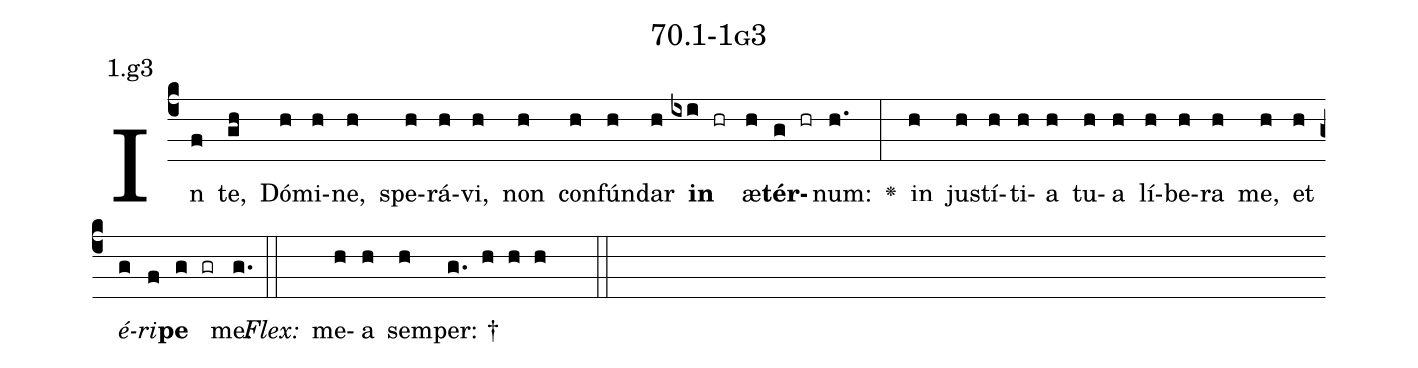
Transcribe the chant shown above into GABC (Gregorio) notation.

name: 70.1-1g3;
annotation: 1.g3;
%%
(c4)In(f) te,(gh) Dó(h)mi(h)ne,(h) spe(h)rá(h)vi,(h) non(h) con(h)fún(h)dar(h) <b>in</b>(ixi hr) æ(h)<b>tér</b>(g hr)num:(h.) <v>\greheightstar</v>(:) in(h) jus(h)tí(h)ti(h)a(h) tu(h)a(h) lí(h)be(h)ra(h) me,(h) et(h) <i>é</i>(g)<i>ri</i>(f)<b>pe</b>(g gr) me.(g.) (::)
<i>Flex:</i>()  me(h)a(h) sem(h)per: †(g. h h h  ::)

%E(h) u(h) o(g) u(f) a(g) e.(g.) (::)
